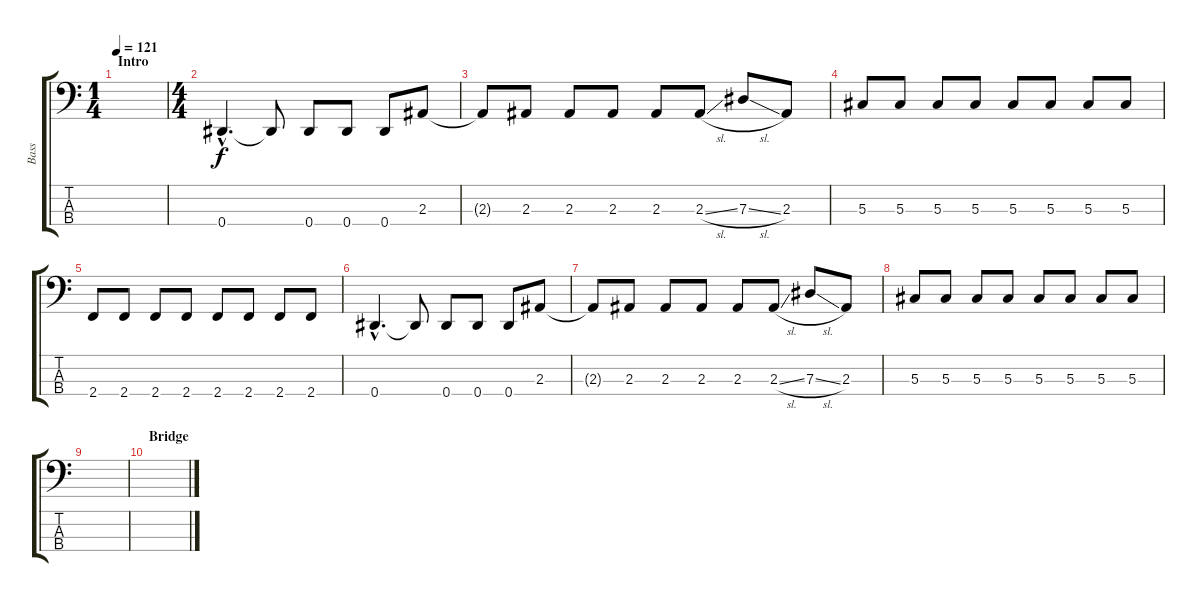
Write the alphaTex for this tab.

\track ("Bass" "Bass") {instrument electricbassfinger}
\staff {score tabs}
\tuning (Gb2 Db2 Ab1 Eb1) {hide}
\ts (1 4)
\section ("" "Intro")
\tempo 121
\clef f4
\ks c
|
\ts (4 4)
0.4{hac}.4{d} 0.4{t}.8 0.4.8 0.4.8 0.4.8 2.3.8 |
2.3{t}.8 2.3.8 2.3.8 2.3.8 2.3.8 2.3{sl}.8 7.3{sl}.8 2.3.8 |
5.3.8 5.3.8 5.3.8 5.3.8 5.3.8 5.3.8 5.3.8 5.3.8 |
2.4.8 2.4.8 2.4.8 2.4.8 2.4.8 2.4.8 2.4.8 2.4.8 |
0.4{hac}.4{d} 0.4{t}.8 0.4.8 0.4.8 0.4.8 2.3.8 |
2.3{t}.8 2.3.8 2.3.8 2.3.8 2.3.8 2.3{sl}.8 7.3{sl}.8 2.3.8 |
5.3.8 5.3.8 5.3.8 5.3.8 5.3.8 5.3.8 5.3.8 5.3.8 |
|
\section ("" "Bridge")
